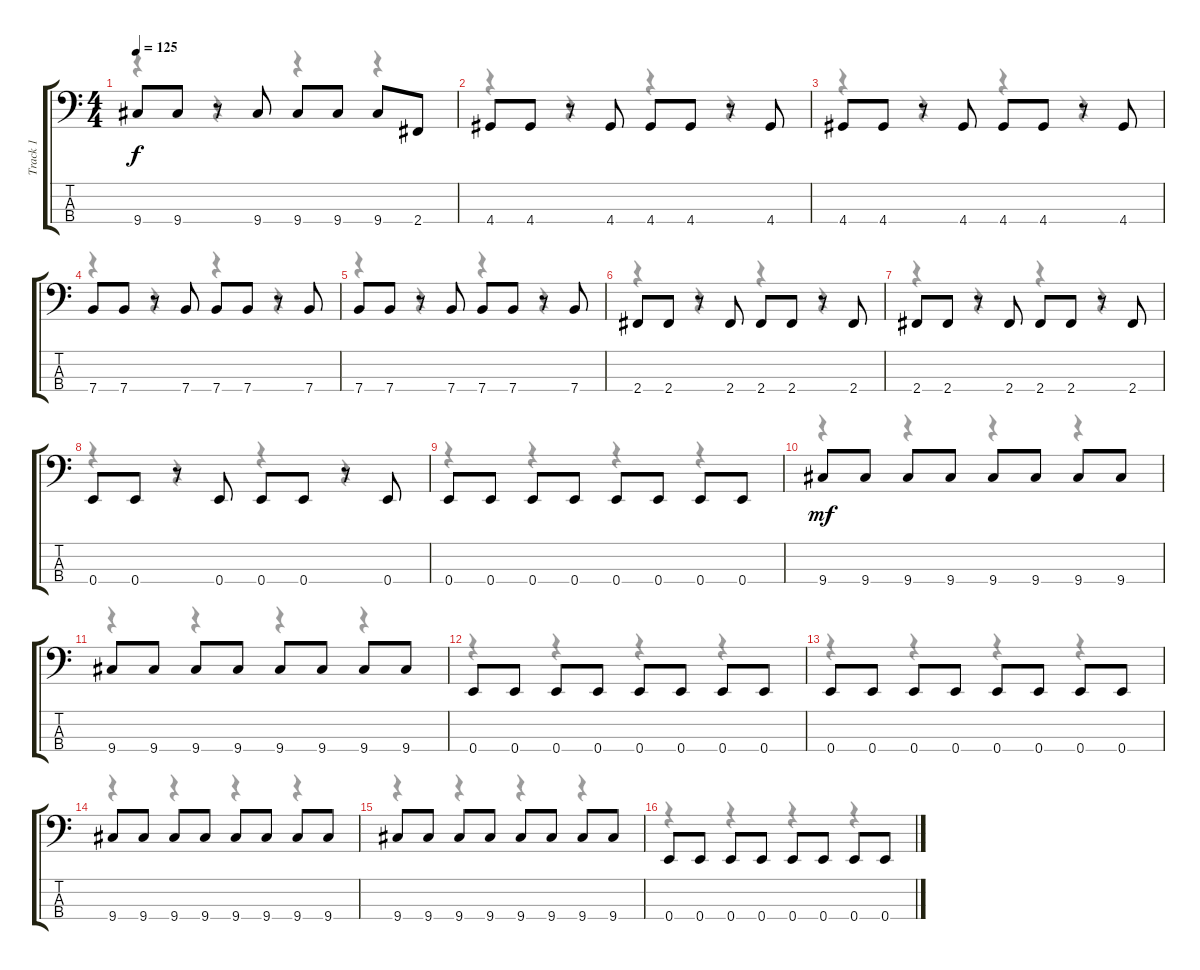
\track ("Track 1" "Track 1") {instrument electricbassfinger}
\staff {score tabs}
\tuning (G2 D2 A1 E1) {hide}
\voice
\ts (4 4)
\tempo 125
\clef f4
\ks c
9.4.8{dy f} 9.4.8 r.8 9.4.8 9.4.8 9.4.8 9.4.8 2.4.8 |
4.4.8 4.4.8 r.8 4.4.8 4.4.8 4.4.8 r.8 4.4.8 |
4.4.8 4.4.8 r.8 4.4.8 4.4.8 4.4.8 r.8 4.4.8 |
7.4.8 7.4.8 r.8 7.4.8 7.4.8 7.4.8 r.8 7.4.8 |
7.4.8 7.4.8 r.8 7.4.8 7.4.8 7.4.8 r.8 7.4.8 |
2.4.8 2.4.8 r.8 2.4.8 2.4.8 2.4.8 r.8 2.4.8 |
2.4.8 2.4.8 r.8 2.4.8 2.4.8 2.4.8 r.8 2.4.8 |
0.4.8 0.4.8 r.8 0.4.8 0.4.8 0.4.8 r.8 0.4.8 |
0.4.8 0.4.8 0.4.8 0.4.8 0.4.8 0.4.8 0.4.8 0.4.8 |
9.4.8{dy mf} 9.4.8 9.4.8 9.4.8 9.4.8 9.4.8 9.4.8 9.4.8 |
9.4.8 9.4.8 9.4.8 9.4.8 9.4.8 9.4.8 9.4.8 9.4.8 |
0.4.8 0.4.8 0.4.8 0.4.8 0.4.8 0.4.8 0.4.8 0.4.8 |
0.4.8 0.4.8 0.4.8 0.4.8 0.4.8 0.4.8 0.4.8 0.4.8 |
9.4.8 9.4.8 9.4.8 9.4.8 9.4.8 9.4.8 9.4.8 9.4.8 |
9.4.8 9.4.8 9.4.8 9.4.8 9.4.8 9.4.8 9.4.8 9.4.8 |
0.4.8 0.4.8 0.4.8 0.4.8 0.4.8 0.4.8 0.4.8 0.4.8
\voice
\clef f4
\ottava regular
\simile none
\ks c
r.4{dy f} r.4 r.4 r.4 |
r.4 r.4 r.4 r.4 |
r.4 r.4 r.4 r.4 |
r.4 r.4 r.4 r.4 |
r.4 r.4 r.4 r.4 |
r.4 r.4 r.4 r.4 |
r.4 r.4 r.4 r.4 |
r.4 r.4 r.4 r.4 |
r.4 r.4 r.4 r.4 |
r.4 r.4 r.4 r.4 |
r.4 r.4 r.4 r.4 |
r.4 r.4 r.4 r.4 |
r.4 r.4 r.4 r.4 |
r.4 r.4 r.4 r.4 |
r.4 r.4 r.4 r.4 |
r.4 r.4 r.4 r.4
